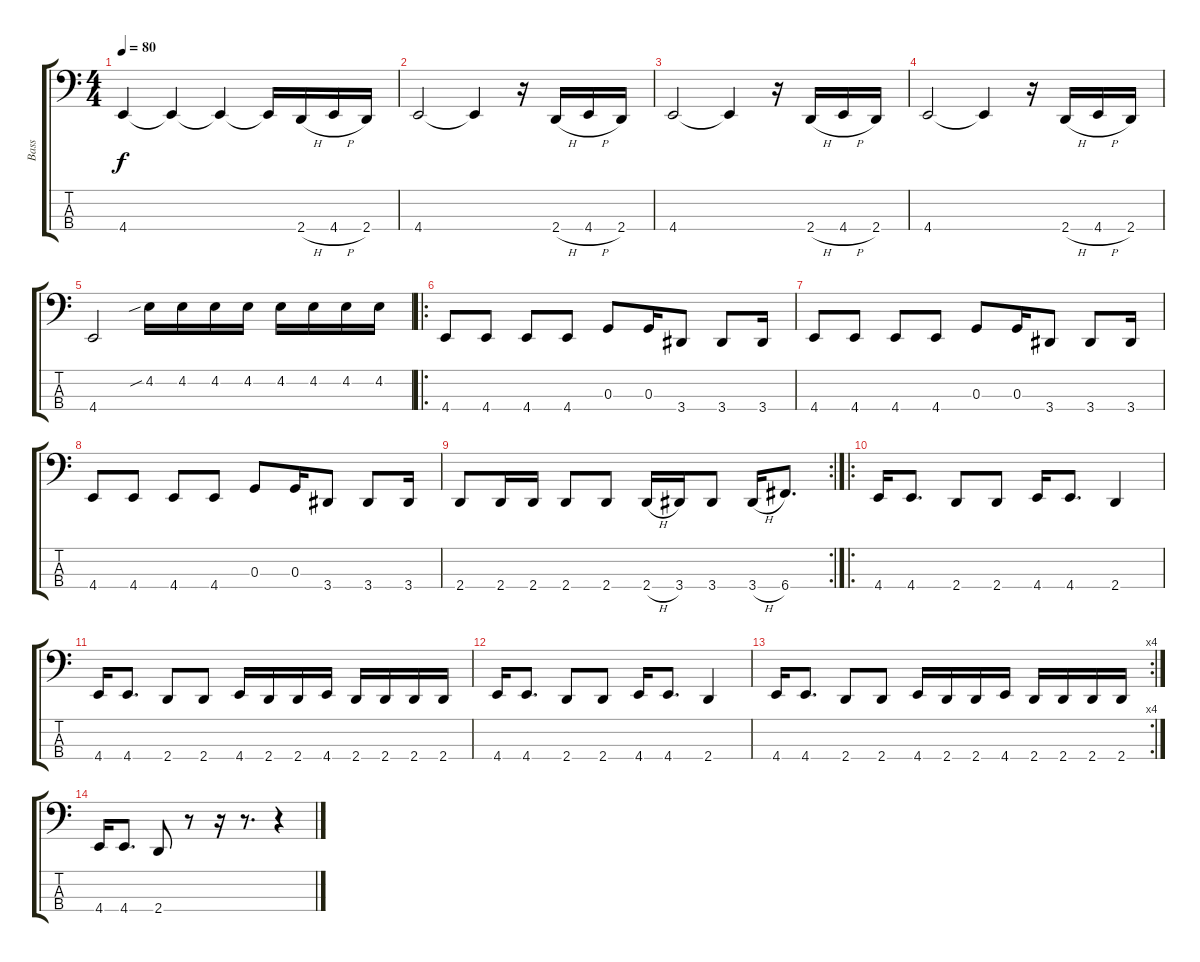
\track ("Bass" "Bass") {instrument slapbass1}
\staff {score tabs}
\tuning (F2 C2 G1 C1) {hide}
\ts (4 4)
\tempo 80
\clef f4
\ks c
4.4.4{dy f} 4.4{t}.4 4.4{t}.4 4.4{t}.16 2.4{h}.16 4.4{h}.16 2.4.16 |
4.4.2 4.4{t}.4 r.16 2.4{h}.16 4.4{h}.16 2.4.16 |
4.4.2 4.4{t}.4 r.16 2.4{h}.16 4.4{h}.16 2.4.16 |
4.4.2 4.4{t}.4 r.16 2.4{h}.16 4.4{h}.16 2.4.16 |
4.4.2 4.2{sib}.16 4.2.16 4.2.16 4.2.16 4.2.16 4.2.16 4.2.16 4.2.16 |
\ro
4.4.8 4.4.8 4.4.8 4.4.8 0.3.8 0.3.16 3.4.8 3.4.8 3.4.16 |
4.4.8 4.4.8 4.4.8 4.4.8 0.3.8 0.3.16 3.4.8 3.4.8 3.4.16 |
4.4.8 4.4.8 4.4.8 4.4.8 0.3.8 0.3.16 3.4.8 3.4.8 3.4.16 |
\rc 2
2.4.8 2.4.16 2.4.16 2.4.8 2.4.8 2.4{h}.16 3.4.16 3.4.8 3.4{h}.16 6.4.8{d} |
\ro
4.4.16 4.4.8{d} 2.4.8 2.4.8 4.4.16 4.4.8{d} 2.4.4 |
4.4.16 4.4.8{d} 2.4.8 2.4.8 4.4.16 2.4.16 2.4.16 4.4.16 2.4.16 2.4.16 2.4.16 2.4.16 |
4.4.16 4.4.8{d} 2.4.8 2.4.8 4.4.16 4.4.8{d} 2.4.4 |
\rc 4
4.4.16 4.4.8{d} 2.4.8 2.4.8 4.4.16 2.4.16 2.4.16 4.4.16 2.4.16 2.4.16 2.4.16 2.4.16 |
4.4.16 4.4.8{d} 2.4.8 r.8 r.16 r.8{d} r.4
